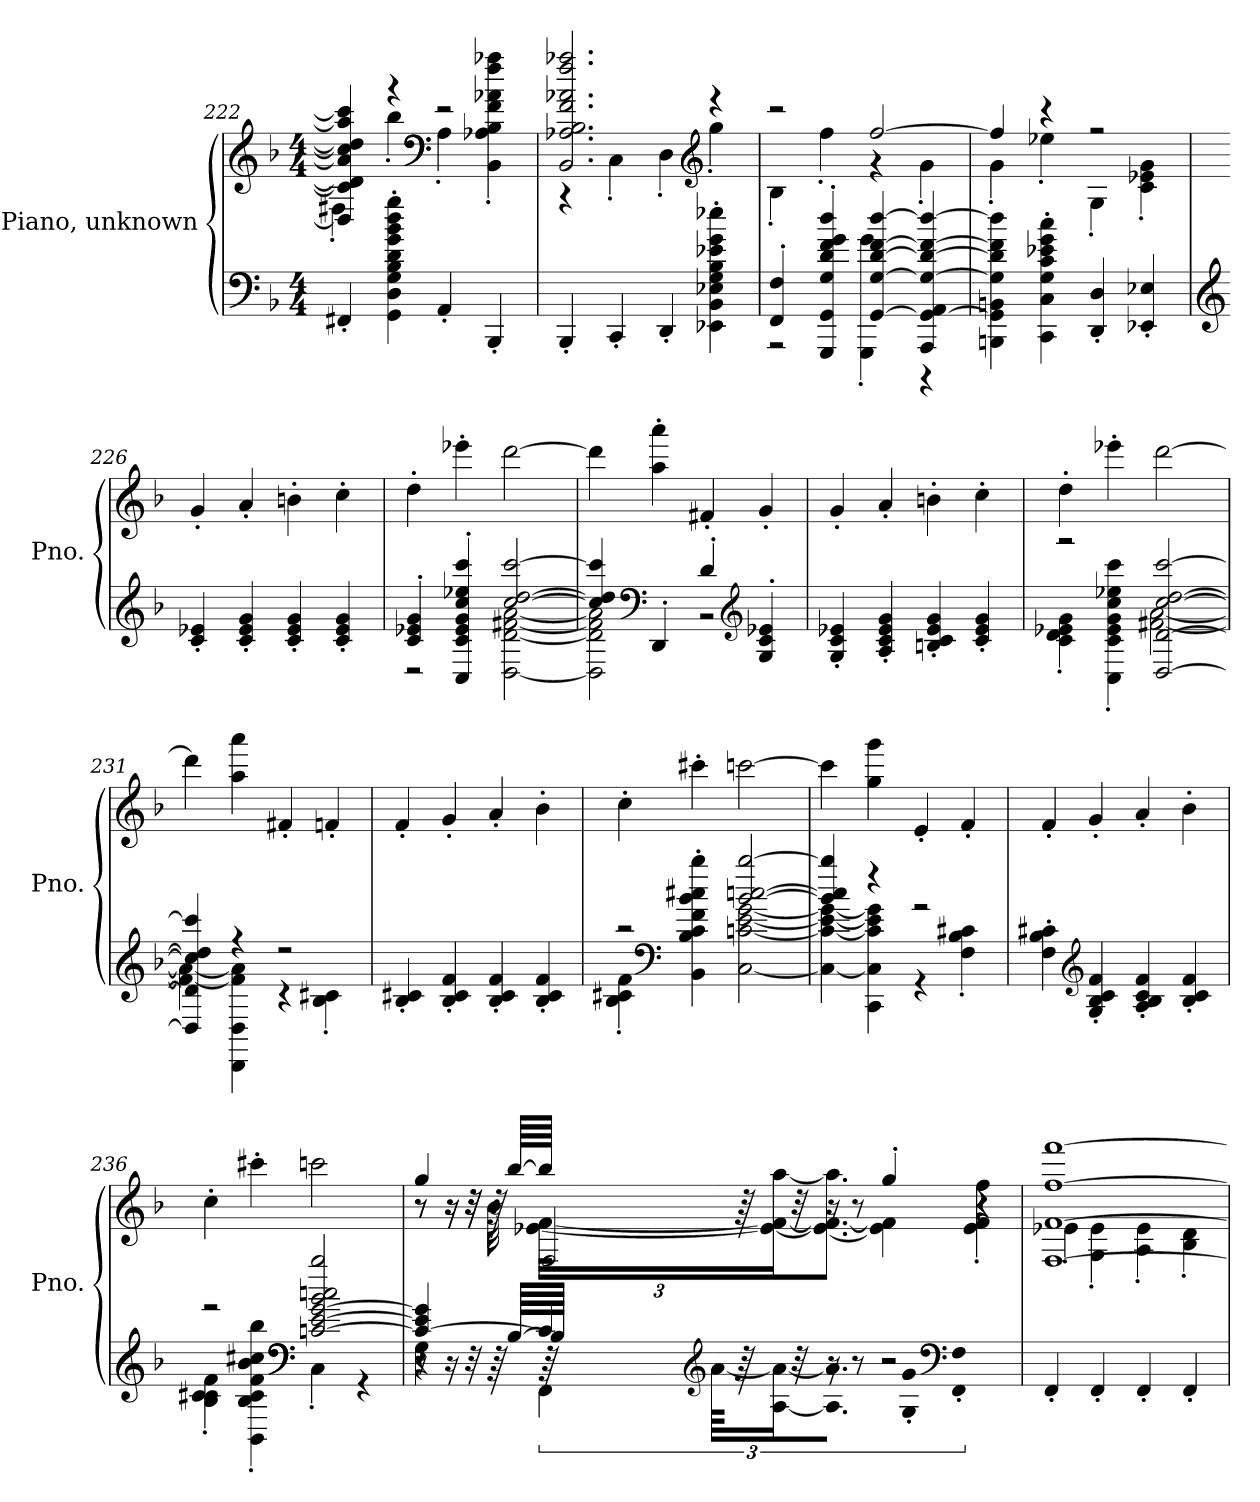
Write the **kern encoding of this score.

**kern	**kern
*part1	*part1
*staff2	*staff1
*I"Piano, unknown	*
*I'Pno.	*
*clefF4	*clefG2
*k[b-]	*k[b-]
*M4/4	*M4/4
=222	=222
*	*^
4FF#X'/	4D/] 4c/] 4d/] 4a/] 4cc/] 4dd/] 4aa/] 4ccc/]	4F#X'\
4GG\' 4D\' 4G\' 4B-\' 4d\' 4g\' 4b-\' 4dd\' 4gg\'	4r	4bb-'\
*	*clefF4	*
4AA'/	2r	4A'\
4BBB-'/	.	4BB-\' 4A-X\' 4B-\' 4f\' 4a-X\' 4ff\' 4aa-X\'
=223	=223	=223
4BBB-'/	2.BB-/ 2.A-X/ 2.B-/ 2.f/ 2.a-X/ 2.ff/ 2.aa-X/	4r
4CC'/	.	4C'\
4DD'/	.	4D'\
*	*clefG2	*
4EE-X\' 4BB-\' 4E-X\' 4G\' 4B-\' 4e-X\' 4g\' 4ee-X\'	4r	4gg'\
!!LO:LB:g=z	!!
=224	=224	=224
*^	*	*
4FF/' 4F/'	2r	2r	4B-'\
4GGG/' 4GG/' 4G/' 4d/' 4f/' 4g/' 4dd/'	.	.	4ff'\
[4GG/ [4G/ [4d/ [4f/ [4dd/	4GGG\' 4g\'	[2ff/	4r
4AAA/ 4GG/_ 4AA/ 4G/_ 4d/_ 4f/_ 4dd/_	4r	.	4g'\
*v	*v	*	*
=225	=225	=225
4BBBn\ 4GG\] 4BBn\ 4G\] 4d\] 4f\] 4dd\]	4ff/]	4g'\
4CC\' 4C\' 4G\' 4c\' 4e-X\' 4g\' 4cc\'	4r	4ee-X'\
4DD/' 4D/'	2r	4G'\
4EE-X/' 4E-X/'	.	4c\' 4e-X\' 4g\'
*	*v	*v
=226	=226
*clefG2	*
4c/' 4e-X/'	4g'/
4c/' 4e-/' 4g/'	4a'/
4c/' 4e-/' 4g/'	4bn'\
4c/' 4e-/' 4g/'	4cc'\
=227	=227
*^	*
4c/' 4e-X/' 4g/'	2r	4dd'\
4C/' 4c/' 4e-/' 4g/' 4cc/' 4ee-X/' 4ccc/'	.	4eee-X'\
[2cc/ [2dd/ [2ccc/	[2D\ [2d\ [2f#X\ [2a\	[2ddd\
=228	=228	=228
4cc/] 4dd/] 4ccc/]	2D\] 2d\] 2f#\] 2a\]	4ddd\]
*clefF4	*	*
4DD'/	.	4aa\' 4aaa\'
4d'/	2r	4f#X'/
*clefG2	*	*
4G/' 4c/' 4e-X/'	.	4g'/
*v	*v	*
!!LO:LB:g=z
=229	=229
4G/' 4c/' 4e-X/'	4g'/
4A/' 4c/' 4e-/' 4g/'	4a'/
4Bn/' 4c/' 4e-/' 4g/'	4bn'\
4c/' 4e-/' 4g/'	4cc'\
=230	=230
*^	*
2r	4c\' 4d\' 4e-X\' 4g\'	4dd'\
.	4C\' 4c\' 4e-\' 4g\' 4cc\' 4ee-X\' 4ccc\'	4eee-X'\
[2D/ [2d/ [2cc/ [2dd/ [2ccc/	[2f#X\ [2a\	[2ddd\
=231	=231	=231
4D/] 4d/] 4cc/] 4dd/] 4ccc/]	4f#\_ 4a\_	4ddd\]
4r	4DD\ 4D\ 4f#\] 4a\]	4aa\ 4aaa\
2r	4r	4f#X'/
.	4B-\' 4c#X\'	4fn'/
*v	*v	*
=232	=232
4B-/' 4c#X/'	4f'/
4B-/' 4c#/' 4f/'	4g'/
4B-/' 4c#/' 4f/'	4a'/
4B-/' 4c#/' 4f/'	4b-'\
=233	=233
*^	*
2r	4B-\' 4c#X\' 4f\'	4cc'\
*clefF4	*	*
.	4BB-\' 4B-\' 4c#\' 4f\' 4b-\' 4cc#X\' 4bb-\'	4ccc#X'\
[2b-/ [2ccn/ [2bb-/	[2C\ [2cn\ [2e\ [2g\	[2cccn\
!!LO:LB:g=z
=234	=234	=234
4b-/] 4cc/] 4bb-/]	4C\_ 4c\_ 4e\_ 4g\_	4ccc\]
4r	4CC\ 4C\] 4c\] 4e\] 4g\]	4gg\ 4ggg\
2r	4r	4e'/
.	4F\' 4B-\' 4c#X\'	4f'/
*v	*v	*
=235	=235
4F\' 4B-\' 4c#X\'	4f'/
*clefG2	*
4G/' 4B-/' 4c#/' 4f/'	4g'/
4A/' 4B-/' 4c#/' 4f/'	4a'/
4B-/' 4c#/' 4f/'	4b-'\
=236	=236
*^	*
2r	4B-\' 4c\' 4c#X\' 4f\'	4cc'\
.	4BB-\' 4B-\' 4c#\' 4f\' 4b-\' 4cc#X\' 4bb-\'	4ccc#X'\
*clefF4	*	*
[2cn/ [2e/ [2g/ 2b-/ 2ccn/ 2bb-/	4C'\	2cccn\
.	4r	.
!!LO:LB:g=z
=237	=237	=237
*^	*	*^
*	*	*^	*	*^
4c/_ 4e/] 4g/]	4G\	8r	4r	8r	8r	4gg/
.	.	16r	.	16r	16r	.
.	.	32r	.	32r	32r	.
.	.	64r	.	64r	32b-\	.
.	.	[64B-/LLLL	.	[64bb-/LLLL	.	.
*	*	*	*	*	*Xbrackettup	*
4c/]	96r	64B-/JJJJ]	4FF\	64bb-/JJJJ]	[48e-X\ [48f\KLL	2F/
*clefG2	*	*	*	*	*	*
.	[96a\KKLL	.	.	.	.	.
.	.	64r	.	64r	.	.
.	[24A\ 24a\_J	.	.	.	24e-\_ 24f\_ [24aa\J	.
.	.	32r	.	32r	.	.
.	8.A\] 8.a\]J	16r	.	16r	8.e-\_ 8.f\_ 8.aa\]J	.
.	.	8r	.	8r	.	.
2r	4G\' 4g\'	2r	2r	4gg'/	4e-\] 4f\]	.
*clefF4	*	*	*	*	*	*
.	4FF\' 4F\'	.	.	4r	4e-\' 4f\' 4ff\'	4r
*v	*v	*v	*v	*	*	*
*	*	*v	*v
=238	=238	=238
4FF'/	[1F [1f [1ff [1fff	4e-X'\
4FF'/	.	4G\' 4e-\'
4FF'/	.	4A\' 4e-\'
4FF'/	.	4B-\' 4d\'
*	*v	*v
=	=
*-	*-
